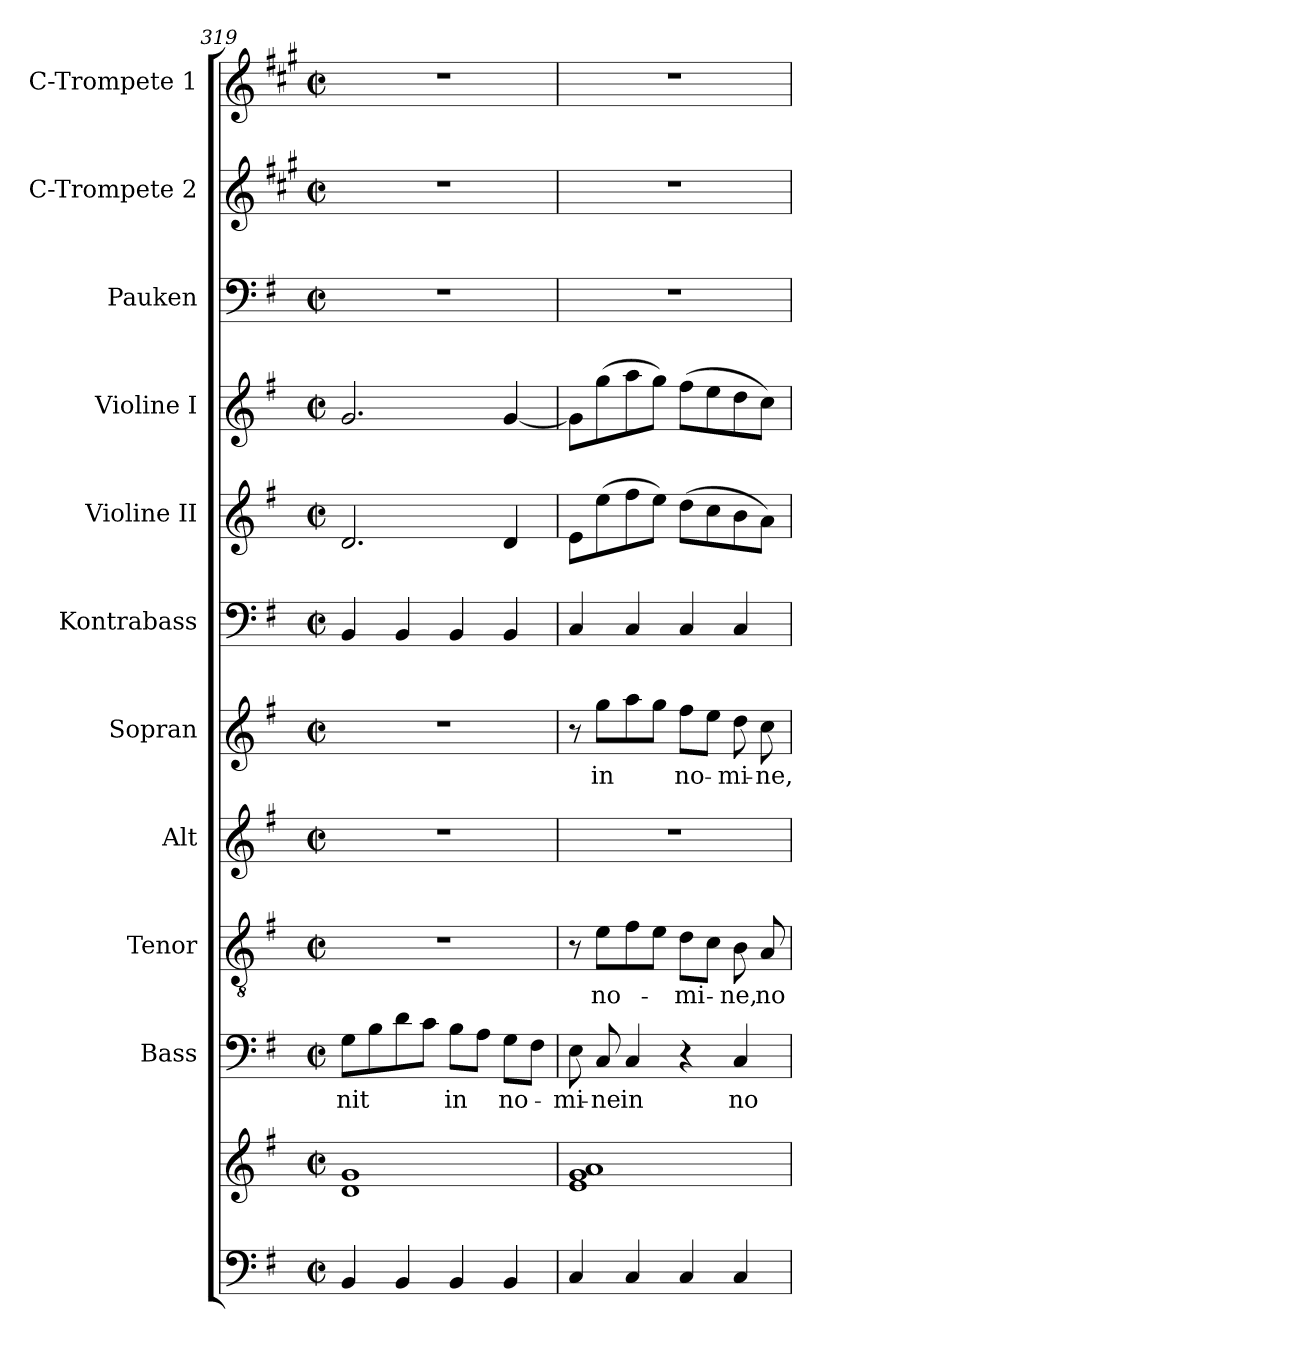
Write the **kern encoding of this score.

**kern	**kern	**kern	**text	**kern	**text	**kern	**kern	**text	**kern	**kern	**kern	**kern	**kern	**kern
*part11	*part11	*part10	*part10	*part9	*part9	*part8	*part7	*part7	*part6	*part5	*part4	*part3	*part2	*part1
*staff12	*staff11	*staff10	*staff10	*staff9	*staff9	*staff8	*staff7	*staff7	*staff6	*staff5	*staff4	*staff3	*staff2	*staff1
*	*	*I"Bass	*	*I"Tenor	*	*I"Alt	*I"Sopran	*	*I"Kontrabass	*I"Violine II	*I"Violine I	*I"Pauken	*I"C-Trompete 2	*I"C-Trompete 1
*	*	*I'B.	*	*I'T.	*	*I'A.	*I'S.	*	*I'Kb.	*I'Vl. II	*I'Vl. I	*I'Pk.	*I'C Trp. 2	*I'C Trp. 1
*clefF4	*clefG2	*clefF4	*	*clefGv2	*	*clefG2	*clefG2	*	*clefF4	*clefG2	*clefG2	*clefF4	*clefG2	*clefG2
*	*	*	*	*	*	*	*	*	*ITrd7c12	*	*	*	*ITrd1c2	*ITrd1c2
*k[f#]	*k[f#]	*k[f#]	*	*k[f#]	*	*k[f#]	*k[f#]	*	*k[f#]	*k[f#]	*k[f#]	*k[f#]	*k[f#]	*k[f#]
*G:	*G:	*G:	*	*G:	*	*G:	*G:	*	*G:	*G:	*G:	*G:	*G:	*G:
*M2/2	*M2/2	*M2/2	*	*M2/2	*	*M2/2	*M2/2	*	*M2/2	*M2/2	*M2/2	*M2/2	*M2/2	*M2/2
*met(c|)	*met(c|)	*met(c|)	*	*met(c|)	*	*met(c|)	*met(c|)	*	*met(c|)	*met(c|)	*met(c|)	*met(c|)	*met(c|)	*met(c|)
=319	=319	=319	=319	=319	=319	=319	=319	=319	=319	=319	=319	=319	=319	=319
!	!	!	!LO:LY:b	!	!	!	!	!	!	!	!	!	!	!
4BB/	1d 1g	8G\L	-nit	1r	.	1r	1r	.	4BBB/	2.d/	2.g/	1r	1r	1r
.	.	8B\	.	.	.	.	.	.	.	.	.	.	.	.
4BB/	.	8d\	.	.	.	.	.	.	4BBB/	.	.	.	.	.
.	.	8c\J	.	.	.	.	.	.	.	.	.	.	.	.
!	!	!	!LO:LY:b	!	!	!	!	!	!	!	!	!	!	!
4BB/	.	8B\L	in	.	.	.	.	.	4BBB/	.	.	.	.	.
.	.	8A\J	.	.	.	.	.	.	.	.	.	.	.	.
!	!	!	!LO:LY:b	!	!	!	!	!	!	!	!	!	!	!
4BB/	.	8G\L	no-	.	.	.	.	.	4BBB/	4d/	[4g/	.	.	.
.	.	8F#\J	.	.	.	.	.	.	.	.	.	.	.	.
!!LO:PB:g=z
=320	=320	=320	=320	=320	=320	=320	=320	=320	=320	=320	=320	=320	=320	=320
!	!	!	!LO:LY:b	!	!	!	!	!	!	!	!	!	!	!
4C/	1e 1g 1a	8E\	-mi-	8r	.	1r	8r	.	4CC/	8e\L	8g\L]	1r	1r	1r
!	!	!	!LO:LY:b	!	!LO:LY:b	!	!	!LO:LY:b	!	!	!	!	!	!
.	.	8C/	-ne	8e\L	no-	.	8gg\L	in	.	(>8ee\	(>8gg\	.	.	.
!	!	!	!LO:LY:b	!	!	!	!	!	!	!	!	!	!	!
4C/	.	4C/	in	8f#\	.	.	8aa\	.	4CC/	8ff#\	8aa\	.	.	.
.	.	.	.	8e\J	.	.	8gg\J	.	.	8ee\J)	8gg\J)	.	.	.
!	!	!	!	!	!LO:LY:b	!	!	!LO:LY:b	!	!	!	!	!	!
4C/	.	4r	.	8d\L	-mi-	.	8ff#\L	no-	4CC/	(>8dd\L	(>8ff#\L	.	.	.
.	.	.	.	8c\J	.	.	8ee\J	.	.	8cc\	8ee\	.	.	.
!	!	!	!LO:LY:b	!	!LO:LY:b	!	!	!LO:LY:b	!	!	!	!	!	!
4C/	.	4C/	no-	8B\	-ne,	.	8dd\	-mi-	4CC/	8b\	8dd\	.	.	.
!	!	!	!	!	!LO:LY:b	!	!	!LO:LY:b	!	!	!	!	!	!
.	.	.	.	8A/	no-	.	8cc\	-ne,	.	8a\J)	8cc\J)	.	.	.
=	=	=	=	=	=	=	=	=	=	=	=	=	=	=
*-	*-	*-	*-	*-	*-	*-	*-	*-	*-	*-	*-	*-	*-	*-
